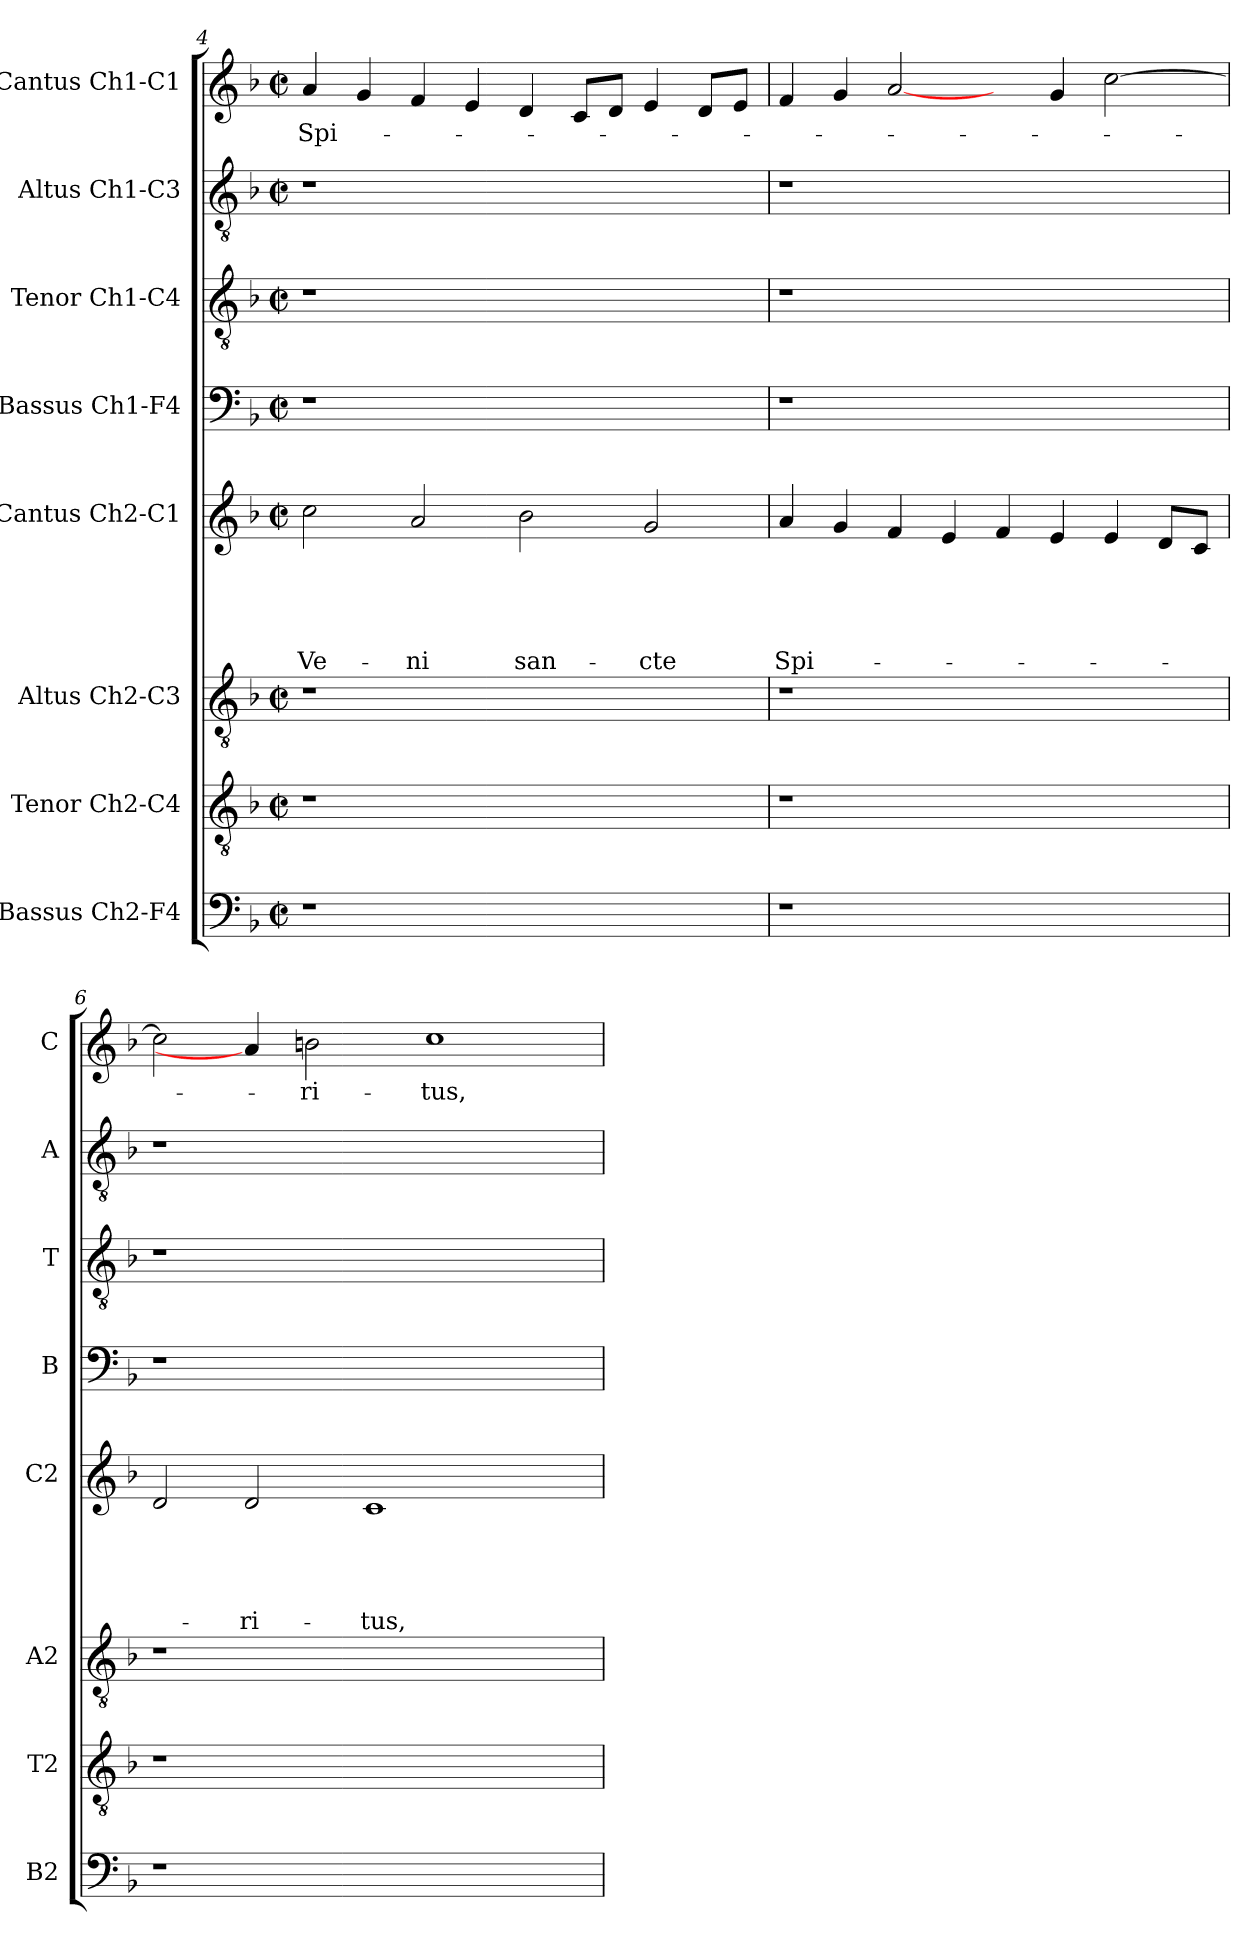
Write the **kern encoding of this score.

**kern	**kern	**kern	**kern	**text	**text	**text	**text	**text	**kern	**kern	**kern	**kern	**text
*part8	*part7	*part6	*part5	*part5	*part5	*part5	*part5	*part5	*part4	*part3	*part2	*part1	*part1
*staff8	*staff7	*staff6	*staff5	*staff5	*staff5	*staff5	*staff5	*staff5	*staff4	*staff3	*staff2	*staff1	*staff1
*I"Bassus Ch2-F4	*I"Tenor Ch2-C4	*I"Altus Ch2-C3	*I"Cantus Ch2-C1	*	*	*	*	*	*I"Bassus Ch1-F4	*I"Tenor Ch1-C4	*I"Altus Ch1-C3	*I"Cantus Ch1-C1	*
*I'B2	*I'T2	*I'A2	*I'C2	*	*	*	*	*	*I'B	*I'T	*I'A	*I'C	*
*clefF4	*clefGv2	*clefGv2	*clefG2	*	*	*	*	*	*clefF4	*clefGv2	*clefGv2	*clefG2	*
*k[b-]	*k[b-]	*k[b-]	*k[b-]	*	*	*	*	*	*k[b-]	*k[b-]	*k[b-]	*k[b-]	*
*F:	*F:	*F:	*F:	*	*	*	*	*	*F:	*F:	*F:	*F:	*
*M2/2	*M2/2	*M2/2	*M2/2	*	*	*	*	*	*M2/2	*M2/2	*M2/2	*M2/2	*
*met(c|)	*met(c|)	*met(c|)	*met(c|)	*	*	*	*	*	*met(c|)	*met(c|)	*met(c|)	*met(c|)	*
=4	=4	=4	=4	=4	=4	=4	=4	=4	=4	=4	=4	=4	=4
!	!	!	!	!	!	!	!	!LO:LY:b	!	!	!	!	!LO:LY:b
1r	1r	1r	2cc\	.	.	.	.	Ve-	1r	1r	1r	4a/	Spi-
.	.	.	.	.	.	.	.	.	.	.	.	4g/	.
!	!	!	!	!	!	!	!	!LO:LY:b	!	!	!	!	!
.	.	.	2a/	.	.	.	.	-ni	.	.	.	4f/	.
.	.	.	.	.	.	.	.	.	.	.	.	4e/	.
!	!	!	!	!	!	!	!	!LO:LY:b	!	!	!	!	!
1ryy	1ryy	1ryy	2b-\	.	.	.	.	san-	1ryy	1ryy	1ryy	4d/	.
.	.	.	.	.	.	.	.	.	.	.	.	8c/L	.
.	.	.	.	.	.	.	.	.	.	.	.	8d/J	.
!	!	!	!	!	!	!	!	!LO:LY:b	!	!	!	!	!
.	.	.	2g/	.	.	.	.	-cte	.	.	.	4e/	.
.	.	.	.	.	.	.	.	.	.	.	.	8d/L	.
.	.	.	.	.	.	.	.	.	.	.	.	8e/J	.
=5	=5	=5	=5	=5	=5	=5	=5	=5	=5	=5	=5	=5	=5
!	!	!	!	!	!	!	!	!LO:LY:b	!	!	!	!	!
1r	1r	1r	4a/	.	.	.	.	Spi-	1r	1r	1r	4f/	.
.	.	.	4g/	.	.	.	.	.	.	.	.	4g/	.
.	.	.	4f/	.	.	.	.	.	.	.	.	[2a/	.
.	.	.	4e/	.	.	.	.	.	.	.	.	.	.
1ryy	1ryy	1ryy	4f/	.	.	.	.	.	1ryy	1ryy	1ryy	4ryy	.
.	.	.	4e/	.	.	.	.	.	.	.	.	4g/	.
.	.	.	4e/	.	.	.	.	.	.	.	.	[2cc\	.
.	.	.	8d/L	.	.	.	.	.	.	.	.	.	.
.	.	.	8c/J	.	.	.	.	.	.	.	.	.	.
!!LO:LB:g=z
=6	=6	=6	=6	=6	=6	=6	=6	=6	=6	=6	=6	=6	=6
1r	1r	1r	2d/	.	.	.	.	.	1r	1r	1r	2cc\]	.
!	!	!	!	!	!	!	!	!LO:LY:b	!	!	!	!	!
.	.	.	2d/	.	.	.	.	-ri-	.	.	.	4a/]	.
!	!	!	!	!	!	!	!	!	!	!	!	!	!LO:LY:b
.	.	.	.	.	.	.	.	.	.	.	.	2bn\	-ri-
!	!	!	!	!	!	!	!	!LO:LY:b	!	!	!	!	!
1ryy	1ryy	1ryy	1c	.	.	.	.	-tus,	1ryy	1ryy	1ryy	.	.
!	!	!	!	!	!	!	!	!	!	!	!	!	!LO:LY:b
.	.	.	.	.	.	.	.	.	.	.	.	1cc	-tus,
4ryy	4ryy	4ryy	4ryy	.	.	.	.	.	4ryy	4ryy	4ryy	.	.
=	=	=	=	=	=	=	=	=	=	=	=	=	=
*-	*-	*-	*-	*-	*-	*-	*-	*-	*-	*-	*-	*-	*-
